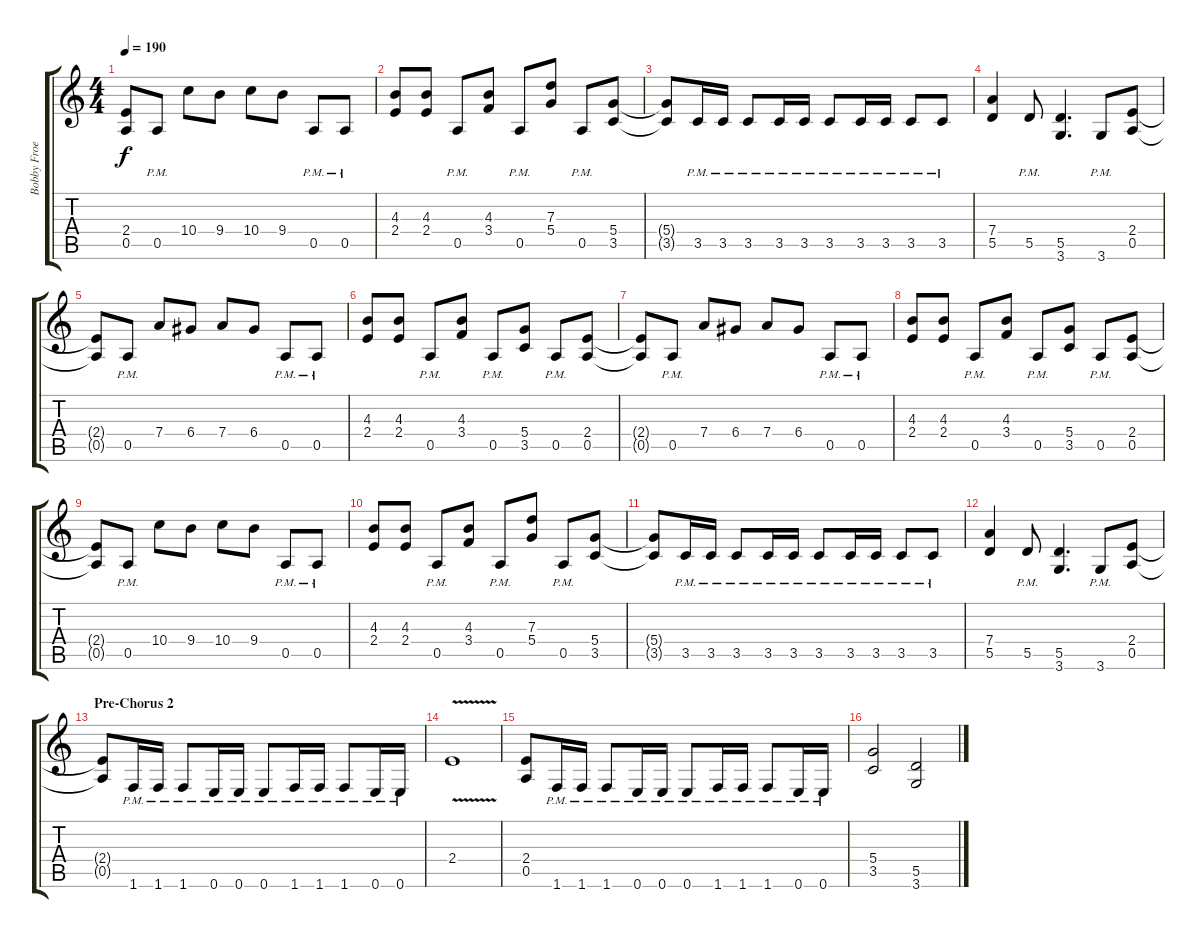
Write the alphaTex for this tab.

\track ("Bobby Froese" "Bobby Froe") {instrument distortionguitar}
\staff {score tabs}
\tuning (E4 B3 G3 D3 A2 E2) {hide}
\ts (4 4)
\tempo 190
\clef g2
\ks c
(2.4{t} 0.5{t}).8{dy f} 0.5{pm}.8 10.4.8 9.4.8 10.4.8 9.4.8 0.5{pm}.8 0.5{pm}.8 |
(4.3 2.4).8 (4.3 2.4).8 0.5{pm}.8 (4.3 3.4).8 0.5{pm}.8 (7.3 5.4).8 0.5{pm}.8 (5.4 3.5).8 |
(5.4{t} 3.5{t}).8 3.5{pm}.16 3.5{pm}.16 3.5{pm}.8 3.5{pm}.16 3.5{pm}.16 3.5{pm}.8 3.5{pm}.16 3.5{pm}.16 3.5{pm}.8 3.5{pm}.8 |
(7.4 5.5).4 5.5{pm}.8 (5.5 3.6).4{d} 3.6{pm}.8 (2.4 0.5).8 |
(2.4{t} 0.5{t}).8 0.5{pm}.8 7.4.8 6.4.8 7.4.8 6.4.8 0.5{pm}.8 0.5{pm}.8 |
(4.3 2.4).8 (4.3 2.4).8 0.5{pm}.8 (4.3 3.4).8 0.5{pm}.8 (5.4 3.5).8 0.5{pm}.8 (2.4 0.5).8 |
(2.4{t} 0.5{t}).8 0.5{pm}.8 7.4.8 6.4.8 7.4.8 6.4.8 0.5{pm}.8 0.5{pm}.8 |
(4.3 2.4).8 (4.3 2.4).8 0.5{pm}.8 (4.3 3.4).8 0.5{pm}.8 (5.4 3.5).8 0.5{pm}.8 (2.4 0.5).8 |
(2.4{t} 0.5{t}).8 0.5{pm}.8 10.4.8 9.4.8 10.4.8 9.4.8 0.5{pm}.8 0.5{pm}.8 |
(4.3 2.4).8 (4.3 2.4).8 0.5{pm}.8 (4.3 3.4).8 0.5{pm}.8 (7.3 5.4).8 0.5{pm}.8 (5.4 3.5).8 |
(5.4{t} 3.5{t}).8 3.5{pm}.16 3.5{pm}.16 3.5{pm}.8 3.5{pm}.16 3.5{pm}.16 3.5{pm}.8 3.5{pm}.16 3.5{pm}.16 3.5{pm}.8 3.5{pm}.8 |
(7.4 5.5).4 5.5{pm}.8 (5.5 3.6).4{d} 3.6{pm}.8 (2.4 0.5).8 |
\section ("" "Pre-Chorus 2")
(2.4{t} 0.5{t}).8 1.6{pm}.16 1.6{pm}.16 1.6{pm}.8 0.6{pm}.16 0.6{pm}.16 0.6{pm}.8 1.6{pm}.16 1.6{pm}.16 1.6{pm}.8 0.6{pm}.16 0.6{pm}.16 |
2.4{v}.1 |
(2.4 0.5).8 1.6{pm}.16 1.6{pm}.16 1.6{pm}.8 0.6{pm}.16 0.6{pm}.16 0.6{pm}.8 1.6{pm}.16 1.6{pm}.16 1.6{pm}.8 0.6{pm}.16 0.6{pm}.16 |
(5.4 3.5).2 (5.5 3.6).2
